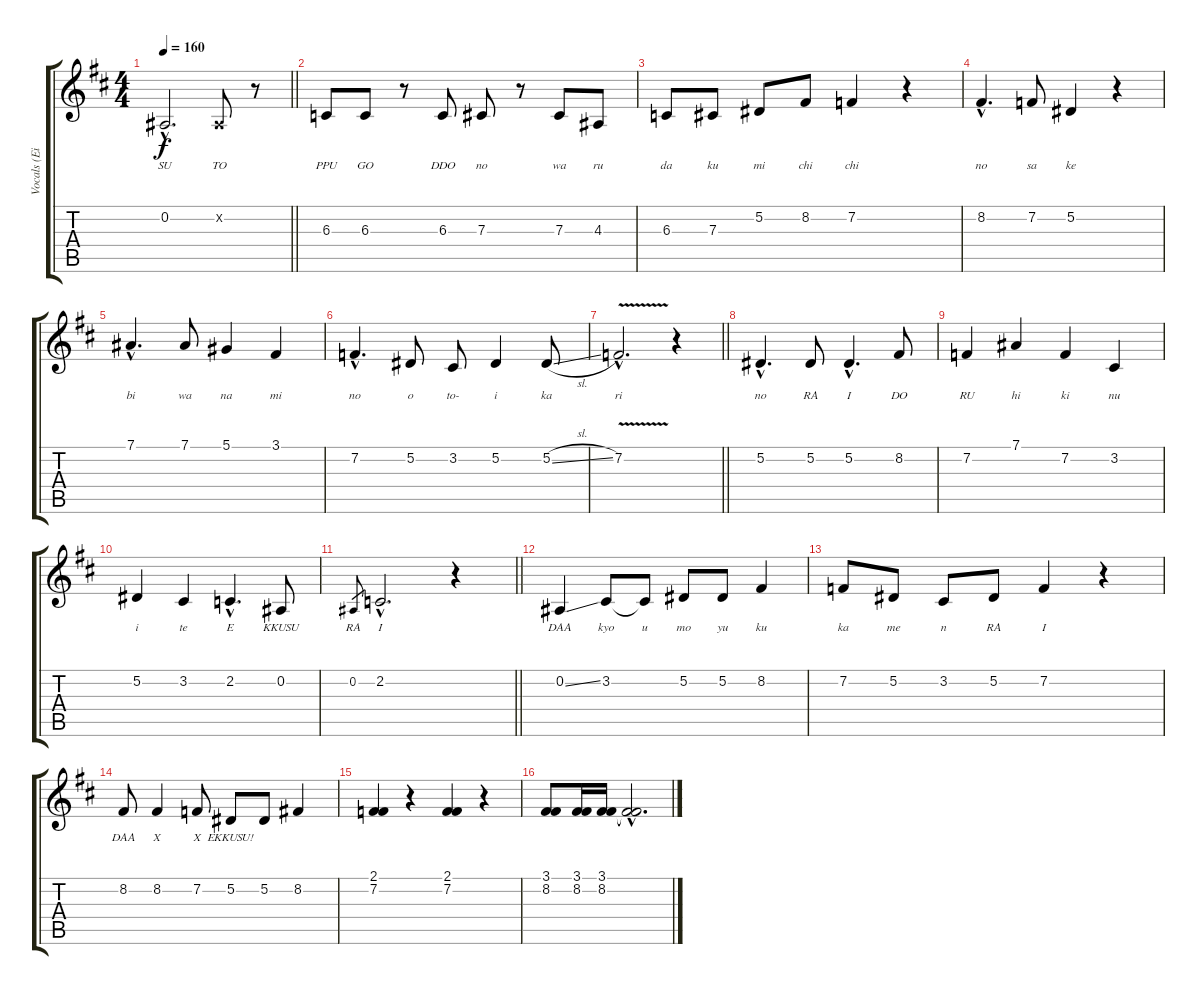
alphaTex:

\track ("Vocals (Eizo)" "Vocals (Ei") {instrument flute}
\staff {score tabs}
\tuning (Eb4 Bb3 Gb3 Db3 Ab2 Eb2) {hide}
\ts (4 4)
\tempo 160
\clef g2
\barLineRight lightlight
\ks d
0.2{hac}.2{d lyrics (0 "SU") lyrics (1 "") lyrics (2 "") lyrics (3 "") lyrics (4 "") dy f} 0.2{x}.8{lyrics (0 "TO") lyrics (1 "") lyrics (2 "") lyrics (3 "") lyrics (4 "")} r.8 |
6.3.8{lyrics (0 "PPU") lyrics (1 "") lyrics (2 "") lyrics (3 "") lyrics (4 "")} 6.3.8{lyrics (0 "GO") lyrics (1 "") lyrics (2 "") lyrics (3 "") lyrics (4 "")} r.8 6.3.8{lyrics (0 "DDO") lyrics (1 "") lyrics (2 "") lyrics (3 "") lyrics (4 "")} 7.3.8{lyrics (0 "no") lyrics (1 "") lyrics (2 "") lyrics (3 "") lyrics (4 "")} r.8 7.3.8{lyrics (0 "wa") lyrics (1 "") lyrics (2 "") lyrics (3 "") lyrics (4 "")} 4.3.8{lyrics (0 "ru") lyrics (1 "") lyrics (2 "") lyrics (3 "") lyrics (4 "")} |
6.3.8{lyrics (0 "da") lyrics (1 "") lyrics (2 "") lyrics (3 "") lyrics (4 "")} 7.3.8{lyrics (0 "ku") lyrics (1 "") lyrics (2 "") lyrics (3 "") lyrics (4 "")} 5.2.8{lyrics (0 "mi") lyrics (1 "") lyrics (2 "") lyrics (3 "") lyrics (4 "")} 8.2.8{lyrics (0 "chi") lyrics (1 "") lyrics (2 "") lyrics (3 "") lyrics (4 "")} 7.2.4{lyrics (0 "chi") lyrics (1 "") lyrics (2 "") lyrics (3 "") lyrics (4 "")} r.4 |
8.2{hac}.4{d lyrics (0 "no") lyrics (1 "") lyrics (2 "") lyrics (3 "") lyrics (4 "")} 7.2.8{lyrics (0 "sa") lyrics (1 "") lyrics (2 "") lyrics (3 "") lyrics (4 "")} 5.2.4{lyrics (0 "ke") lyrics (1 "") lyrics (2 "") lyrics (3 "") lyrics (4 "")} r.4 |
7.1{hac}.4{d lyrics (0 "bi") lyrics (1 "") lyrics (2 "") lyrics (3 "") lyrics (4 "")} 7.1.8{lyrics (0 "wa") lyrics (1 "") lyrics (2 "") lyrics (3 "") lyrics (4 "")} 5.1.4{lyrics (0 "na") lyrics (1 "") lyrics (2 "") lyrics (3 "") lyrics (4 "")} 3.1.4{lyrics (0 "mi") lyrics (1 "") lyrics (2 "") lyrics (3 "") lyrics (4 "")} |
7.2{hac}.4{d lyrics (0 "no") lyrics (1 "") lyrics (2 "") lyrics (3 "") lyrics (4 "")} 5.2.8{lyrics (0 "o") lyrics (1 "") lyrics (2 "") lyrics (3 "") lyrics (4 "")} 3.2.8{lyrics (0 "to-") lyrics (1 "") lyrics (2 "") lyrics (3 "") lyrics (4 "")} 5.2.4{lyrics (0 "i") lyrics (1 "") lyrics (2 "") lyrics (3 "") lyrics (4 "")} 5.2{sl}.8{lyrics (0 "ka") lyrics (1 "") lyrics (2 "") lyrics (3 "") lyrics (4 "")} |
\barLineRight lightlight
7.2{v hac}.2{d lyrics (0 "ri") lyrics (1 "") lyrics (2 "") lyrics (3 "") lyrics (4 "")} r.4 |
5.2{hac}.4{d lyrics (0 "no") lyrics (1 "") lyrics (2 "") lyrics (3 "") lyrics (4 "")} 5.2.8{lyrics (0 "RA") lyrics (1 "") lyrics (2 "") lyrics (3 "") lyrics (4 "")} 5.2{hac}.4{d lyrics (0 "I") lyrics (1 "") lyrics (2 "") lyrics (3 "") lyrics (4 "")} 8.2.8{lyrics (0 "DO") lyrics (1 "") lyrics (2 "") lyrics (3 "") lyrics (4 "")} |
7.2.4{lyrics (0 "RU") lyrics (1 "") lyrics (2 "") lyrics (3 "") lyrics (4 "")} 7.1.4{lyrics (0 "hi") lyrics (1 "") lyrics (2 "") lyrics (3 "") lyrics (4 "")} 7.2.4{lyrics (0 "ki") lyrics (1 "") lyrics (2 "") lyrics (3 "") lyrics (4 "")} 3.2.4{lyrics (0 "nu") lyrics (1 "") lyrics (2 "") lyrics (3 "") lyrics (4 "")} |
5.2.4{lyrics (0 "i") lyrics (1 "") lyrics (2 "") lyrics (3 "") lyrics (4 "")} 3.2.4{lyrics (0 "te") lyrics (1 "") lyrics (2 "") lyrics (3 "") lyrics (4 "")} 2.2{hac}.4{d lyrics (0 "E") lyrics (1 "") lyrics (2 "") lyrics (3 "") lyrics (4 "")} 0.2.8{lyrics (0 "KKUSU") lyrics (1 "") lyrics (2 "") lyrics (3 "") lyrics (4 "")} |
\barLineRight lightlight
0.2.8{lyrics (0 "RA") lyrics (1 "") lyrics (2 "") lyrics (3 "") lyrics (4 "") gr} 2.2{hac}.2{d lyrics (0 "I") lyrics (1 "") lyrics (2 "") lyrics (3 "") lyrics (4 "")} r.4 |
0.2{ss}.4{lyrics (0 "DAA") lyrics (1 "") lyrics (2 "") lyrics (3 "") lyrics (4 "")} 3.2.8{lyrics (0 "kyo") lyrics (1 "") lyrics (2 "") lyrics (3 "") lyrics (4 "")} 3.2{t}.8{lyrics (0 "u") lyrics (1 "") lyrics (2 "") lyrics (3 "") lyrics (4 "")} 5.2.8{lyrics (0 "mo") lyrics (1 "") lyrics (2 "") lyrics (3 "") lyrics (4 "")} 5.2.8{lyrics (0 "yu") lyrics (1 "") lyrics (2 "") lyrics (3 "") lyrics (4 "")} 8.2.4{lyrics (0 "ku") lyrics (1 "") lyrics (2 "") lyrics (3 "") lyrics (4 "")} |
7.2.8{lyrics (0 "ka") lyrics (1 "") lyrics (2 "") lyrics (3 "") lyrics (4 "")} 5.2.8{lyrics (0 "me") lyrics (1 "") lyrics (2 "") lyrics (3 "") lyrics (4 "")} 3.2.8{lyrics (0 "n") lyrics (1 "") lyrics (2 "") lyrics (3 "") lyrics (4 "")} 5.2.8{lyrics (0 "RA") lyrics (1 "") lyrics (2 "") lyrics (3 "") lyrics (4 "")} 7.2.4{lyrics (0 "I") lyrics (1 "") lyrics (2 "") lyrics (3 "") lyrics (4 "")} r.4 |
8.2.8{lyrics (0 "DAA") lyrics (1 "") lyrics (2 "") lyrics (3 "") lyrics (4 "")} 8.2.4{lyrics (0 "X") lyrics (1 "") lyrics (2 "") lyrics (3 "") lyrics (4 "")} 7.2.8{lyrics (0 "X") lyrics (1 "") lyrics (2 "") lyrics (3 "") lyrics (4 "")} 5.2.8{lyrics (0 "EKKUSU!") lyrics (1 "") lyrics (2 "") lyrics (3 "") lyrics (4 "")} 5.2.8{lyrics (0 "") lyrics (1 "") lyrics (2 "") lyrics (3 "") lyrics (4 "")} 8.2.4 |
(2.1 7.2).4 r.4 (2.1 7.2).4 r.4 |
(3.1 8.2).8 (3.1 8.2).16 (3.1 8.2).16 (3.1{hac t} 8.2{hac t}).2{d}
